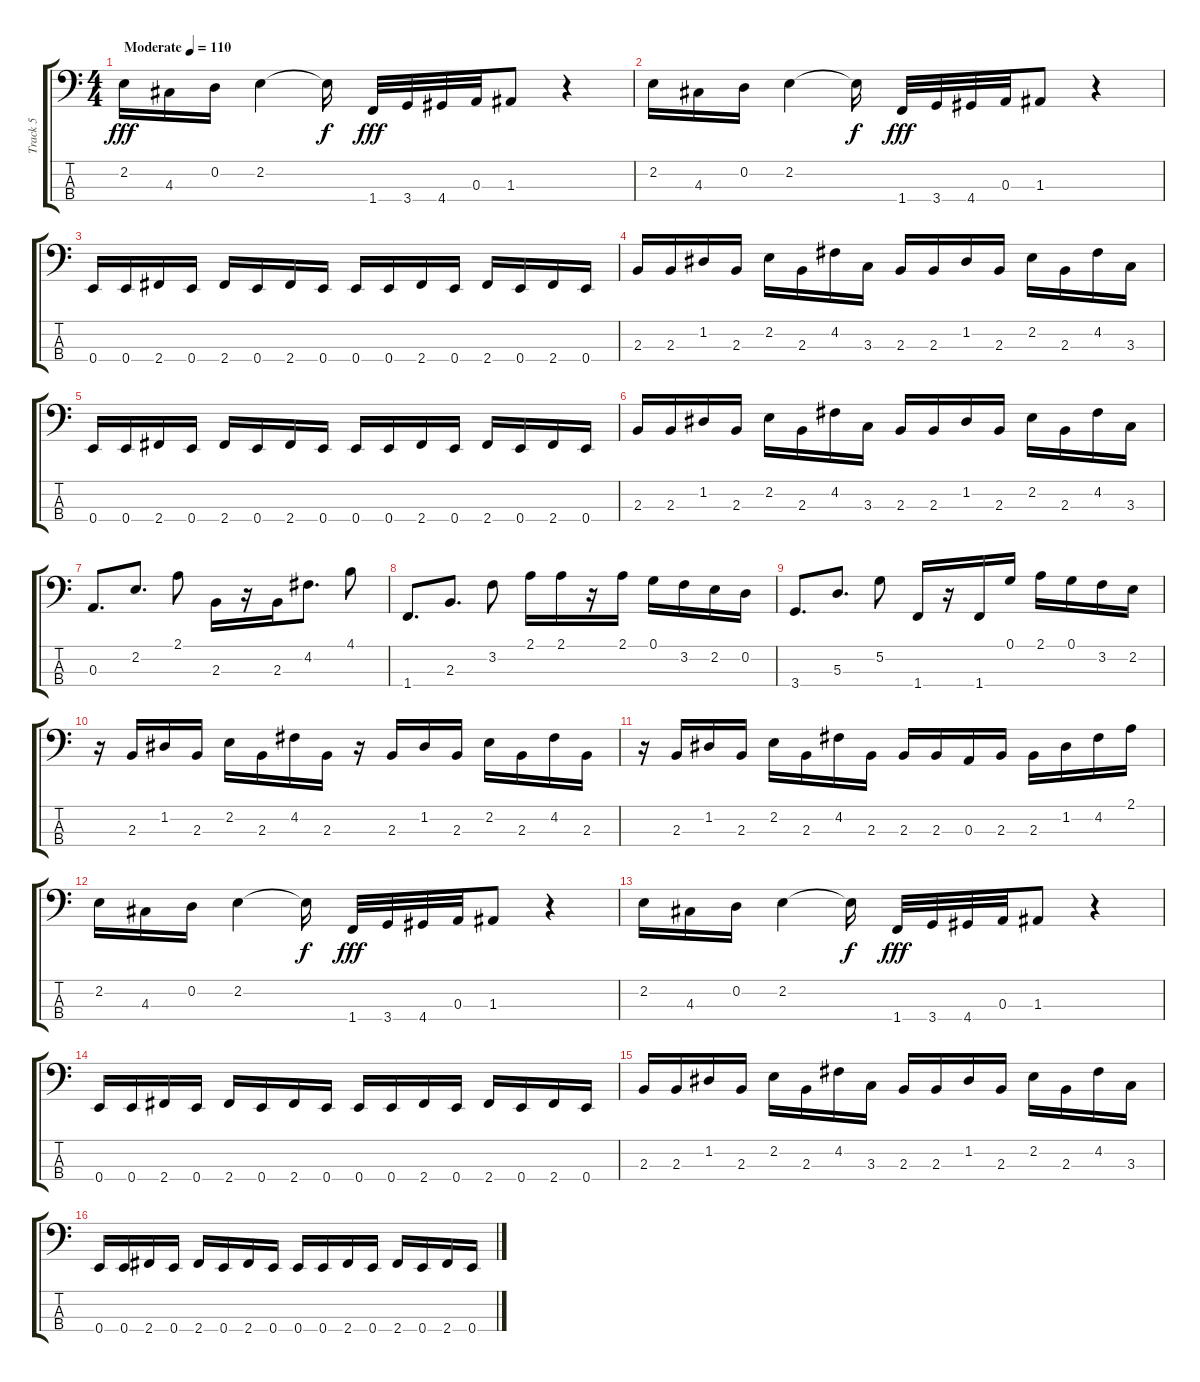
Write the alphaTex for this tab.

\track ("Track 5" "Track 5") {instrument electricbasspick}
\staff {score tabs}
\tuning (G2 D2 A1 E1) {hide}
\ts (4 4)
\tempo (110 "Moderate")
\clef f4
\ks c
2.2.16{dy fff instrument electricbasspick} 4.3.16 0.2.16 2.2.4 2.2{t}.16{dy f} 1.4.32{dy fff} 3.4.32 4.4.32 0.3.32 1.3.8 r.4 |
2.2.16 4.3.16 0.2.16 2.2.4 2.2{t}.16{dy f} 1.4.32{dy fff} 3.4.32 4.4.32 0.3.32 1.3.8 r.4 |
0.4.16 0.4.16 2.4.16 0.4.16 2.4.16 0.4.16 2.4.16 0.4.16 0.4.16 0.4.16 2.4.16 0.4.16 2.4.16 0.4.16 2.4.16 0.4.16 |
2.3.16 2.3.16 1.2.16 2.3.16 2.2.16 2.3.16 4.2.16 3.3.16 2.3.16 2.3.16 1.2.16 2.3.16 2.2.16 2.3.16 4.2.16 3.3.16 |
0.4.16 0.4.16 2.4.16 0.4.16 2.4.16 0.4.16 2.4.16 0.4.16 0.4.16 0.4.16 2.4.16 0.4.16 2.4.16 0.4.16 2.4.16 0.4.16 |
2.3.16 2.3.16 1.2.16 2.3.16 2.2.16 2.3.16 4.2.16 3.3.16 2.3.16 2.3.16 1.2.16 2.3.16 2.2.16 2.3.16 4.2.16 3.3.16 |
0.3.8{d} 2.2.8{d} 2.1.8 2.3.16 r.16 2.3.16 4.2.8{d} 4.1.8 |
1.4.8{d} 2.3.8{d} 3.2.8 2.1.16 2.1.16 r.16 2.1.16 0.1.16 3.2.16 2.2.16 0.2.16 |
3.4.8{d} 5.3.8{d} 5.2.8 1.4.16 r.16 1.4.16 0.1.16 2.1.16 0.1.16 3.2.16 2.2.16 |
r.16 2.3.16 1.2.16 2.3.16 2.2.16 2.3.16 4.2.16 2.3.16 r.16 2.3.16 1.2.16 2.3.16 2.2.16 2.3.16 4.2.16 2.3.16 |
r.16 2.3.16 1.2.16 2.3.16 2.2.16 2.3.16 4.2.16 2.3.16 2.3.16 2.3.16 0.3.16 2.3.16 2.3.16 1.2.16 4.2.16 2.1.16 |
2.2.16 4.3.16 0.2.16 2.2.4 2.2{t}.16{dy f} 1.4.32{dy fff} 3.4.32 4.4.32 0.3.32 1.3.8 r.4 |
2.2.16 4.3.16 0.2.16 2.2.4 2.2{t}.16{dy f} 1.4.32{dy fff} 3.4.32 4.4.32 0.3.32 1.3.8 r.4 |
0.4.16 0.4.16 2.4.16 0.4.16 2.4.16 0.4.16 2.4.16 0.4.16 0.4.16 0.4.16 2.4.16 0.4.16 2.4.16 0.4.16 2.4.16 0.4.16 |
2.3.16 2.3.16 1.2.16 2.3.16 2.2.16 2.3.16 4.2.16 3.3.16 2.3.16 2.3.16 1.2.16 2.3.16 2.2.16 2.3.16 4.2.16 3.3.16 |
0.4.16 0.4.16 2.4.16 0.4.16 2.4.16 0.4.16 2.4.16 0.4.16 0.4.16 0.4.16 2.4.16 0.4.16 2.4.16 0.4.16 2.4.16 0.4.16
